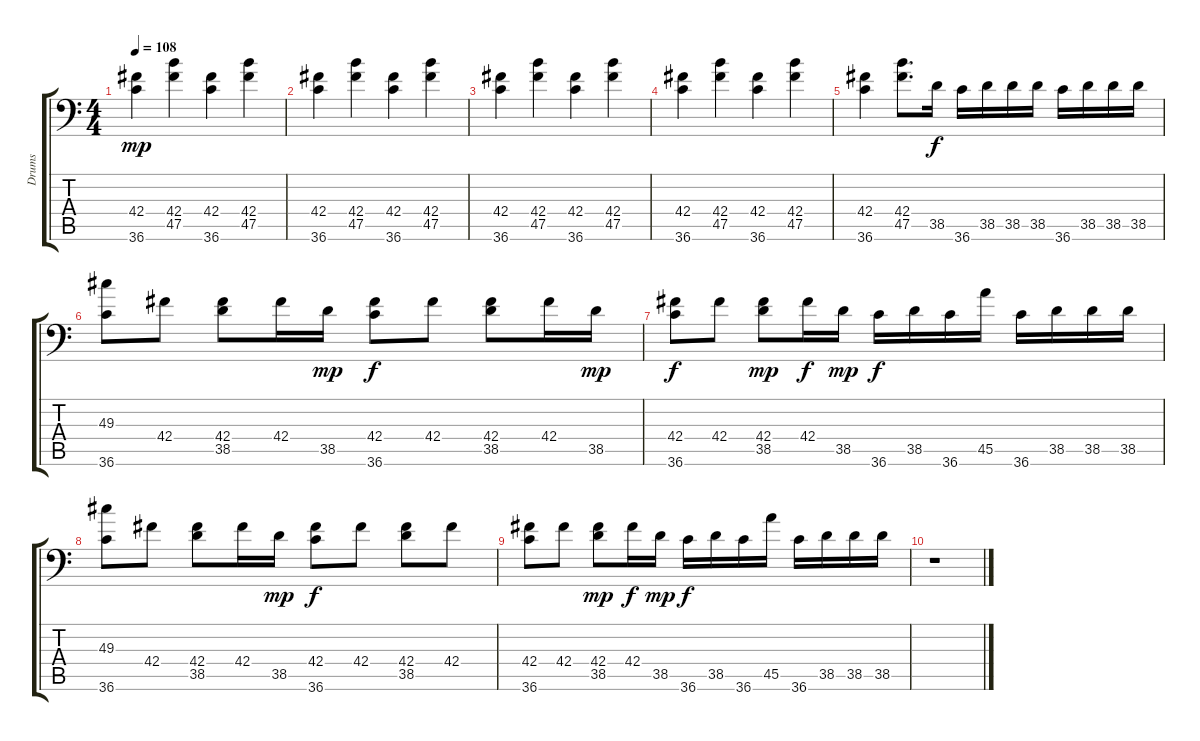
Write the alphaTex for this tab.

\track ("Drums" "Drums") {instrument acousticgrandpiano}
\staff {score tabs}
\tuning (C-1 C-1 C-1 C-1 C-1 C-1) {hide}
\ts (4 4)
\tempo 108
\clef f4
\ks c
(42.4 36.6).4{dy mp} (42.4 47.5).4 (42.4 36.6).4 (42.4 47.5).4 |
(42.4 36.6).4 (42.4 47.5).4 (42.4 36.6).4 (42.4 47.5).4 |
(42.4 36.6).4 (42.4 47.5).4 (42.4 36.6).4 (42.4 47.5).4 |
(42.4 36.6).4 (42.4 47.5).4 (42.4 36.6).4 (42.4 47.5).4 |
(42.4 36.6).4 (42.4 47.5).8{d} 38.5.16{dy f} 36.6.16 38.5.16 38.5.16 38.5.16 36.6.16 38.5.16 38.5.16 38.5.16 |
(49.3 36.6).8 42.4.8 (42.4 38.5).8 42.4.16 38.5.16{dy mp} (42.4 36.6).8{dy f} 42.4.8 (42.4 38.5).8 42.4.16 38.5.16{dy mp} |
(42.4 36.6).8{dy f} 42.4.8 (42.4 38.5).8{dy mp} 42.4.16{dy f} 38.5.16{dy mp} 36.6.16{dy f} 38.5.16 36.6.16 45.5.16 36.6.16 38.5.16 38.5.16 38.5.16 |
(49.3 36.6).8 42.4.8 (42.4 38.5).8 42.4.16 38.5.16{dy mp} (42.4 36.6).8{dy f} 42.4.8 (42.4 38.5).8 42.4.8 |
(42.4 36.6).8 42.4.8 (42.4 38.5).8{dy mp} 42.4.16{dy f} 38.5.16{dy mp} 36.6.16{dy f} 38.5.16 36.6.16 45.5.16 36.6.16 38.5.16 38.5.16 38.5.16 |
r.1
